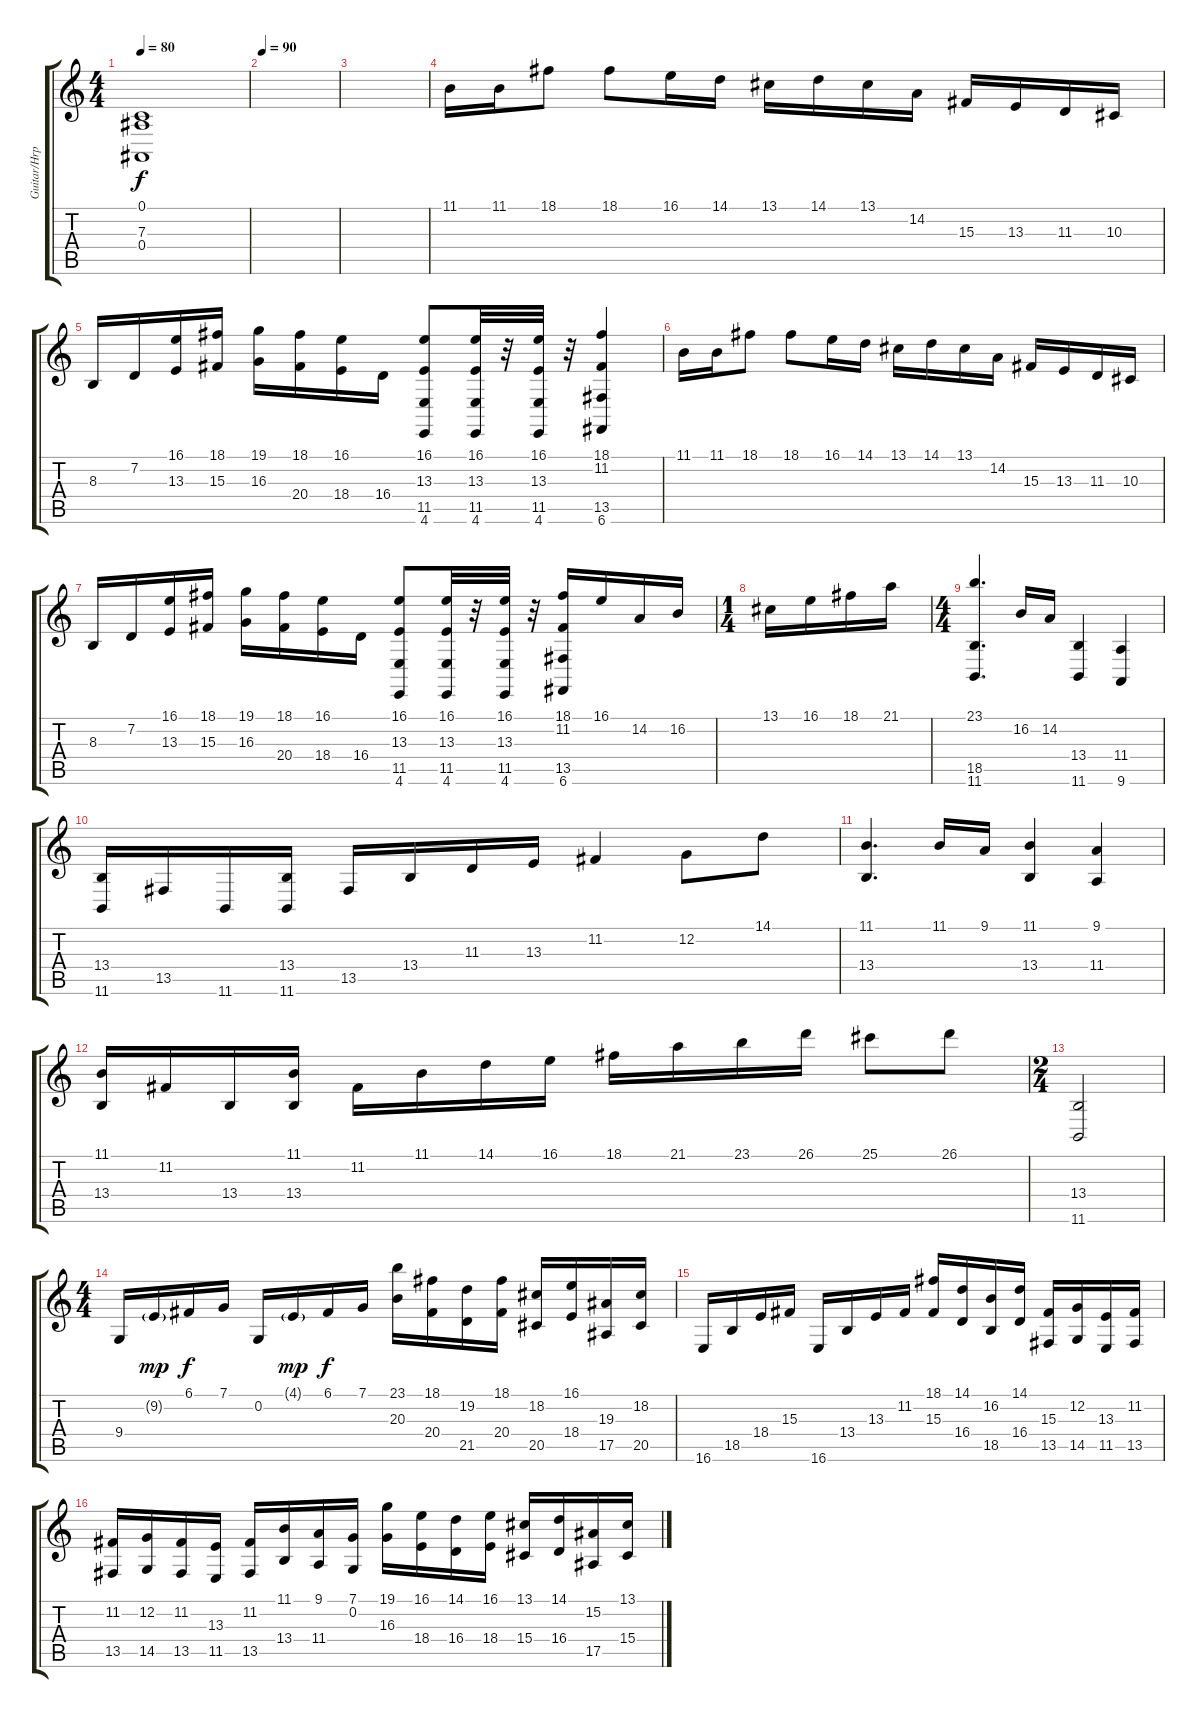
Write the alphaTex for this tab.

\track ("Guitar/Hrps" "Guitar/Hrp") {instrument harpsichord}
\staff {score tabs}
\tuning (C4 G3 Eb3 Bb2 F2 C2) {hide}
\ts (4 4)
\tempo 80
\clef g2
\ks c
(0.1 7.3{t} 0.4{t}).1{dy f} |
\tempo 120
\tempo 90
|
|
11.1.16{instrument stringensemble1} 11.1.16 18.1.8 18.1.8 16.1.16 14.1.16 13.1.16 14.1.16 13.1.16 14.2.16 15.3.16 13.3.16 11.3.16 10.3.16 |
8.3.16 7.2.16 (16.1 13.3).16 (18.1 15.3).16 (19.1 16.3).16 (18.1 20.4).16 (16.1 18.4).16 16.4.16 (16.1 13.3 11.5 4.6).8 (16.1 13.3 11.5 4.6).32 r.32 (16.1 13.3 11.5 4.6).32 r.32 (18.1 11.2 13.5 6.6).4 |
11.1.16 11.1.16 18.1.8 18.1.8 16.1.16 14.1.16 13.1.16 14.1.16 13.1.16 14.2.16 15.3.16 13.3.16 11.3.16 10.3.16 |
8.3.16 7.2.16 (16.1 13.3).16 (18.1 15.3).16 (19.1 16.3).16 (18.1 20.4).16 (16.1 18.4).16 16.4.16 (16.1 13.3 11.5 4.6).8 (16.1 13.3 11.5 4.6).32 r.32 (16.1 13.3 11.5 4.6).32 r.32 (18.1 11.2 13.5 6.6).16 16.1.16 14.2.16 16.2.16 |
\ts (1 4)
13.1.16 16.1.16 18.1.16 21.1.16 |
\ts (4 4)
(23.1 18.5 11.6).4{d} 16.2.16 14.2.16 (13.4 11.6).4 (11.4 9.6).4 |
(13.4 11.6).16 13.5.16 11.6.16 (13.4 11.6).16 13.5.16 13.4.16 11.3.16 13.3.16 11.2.4 12.2.8 14.1.8 |
(11.1 13.4).4{d} 11.1.16 9.1.16 (11.1 13.4).4 (9.1 11.4).4 |
(11.1 13.4).16 11.2.16 13.4.16 (11.1 13.4).16 11.2.16 11.1.16 14.1.16 16.1.16 18.1.16 21.1.16 23.1.16 26.1.16 25.1.8 26.1.8 |
\ts (2 4)
(13.4 11.6).2 |
\ts (4 4)
9.4.16{instrument harpsichord} 9.2{g}.16{dy mp} 6.1.16{dy f} 7.1.16 0.2.16 4.1{g}.16{dy mp} 6.1.16{dy f} 7.1.16 (23.1 20.3).16 (18.1 20.4).16 (19.2 21.5).16 (18.1 20.4).16 (18.2 20.5).16 (16.1 18.4).16 (19.3 17.5).16 (18.2 20.5).16 |
16.6.16{instrument harpsichord} 18.5.16 18.4.16 15.3.16 16.6.16 13.4.16 13.3.16 11.2.16 (18.1 15.3).16 (14.1 16.4).16 (16.2 18.5).16 (14.1 16.4).16 (15.3 13.5).16 (12.2 14.5).16 (13.3 11.5).16 (11.2 13.5).16 |
(11.2 13.5).16 (12.2 14.5).16 (11.2 13.5).16 (13.3 11.5).16 (11.2 13.5).16 (11.1 13.4).16 (9.1 11.4).16 (7.1 0.2).16 (19.1 16.3).16 (16.1 18.4).16 (14.1 16.4).16 (16.1 18.4).16 (13.1 15.4).16 (14.1 16.4).16 (15.2 17.5).16 (13.1 15.4).16
